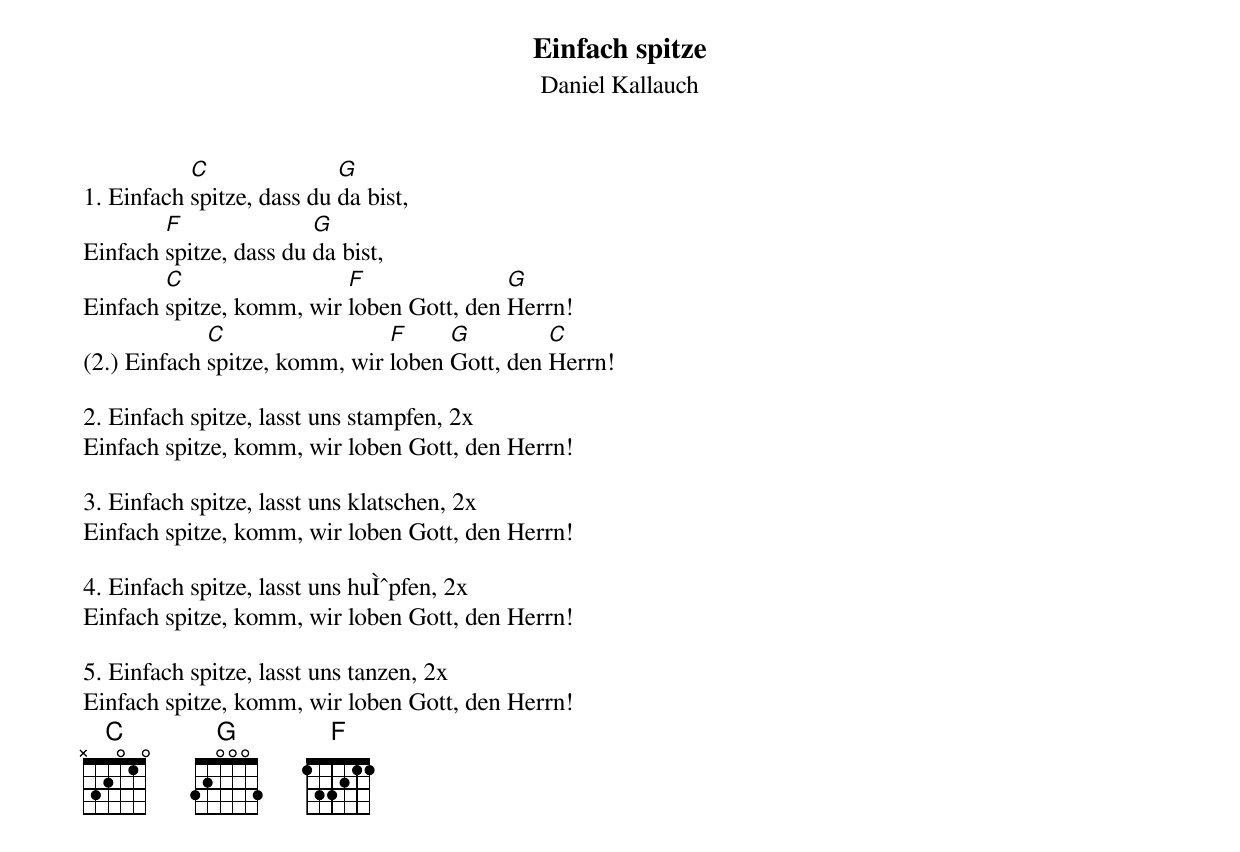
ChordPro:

{title:Einfach spitze}
{subtitle:Daniel Kallauch}
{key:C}

1. Einfach [C]spitze, dass du [G]da bist,
Einfach [F]spitze, dass du [G]da bist,
Einfach [C]spitze, komm, wir [F]loben Gott, den [G]Herrn!
(2.) Einfach [C]spitze, komm, wir [F]loben [G]Gott, den [C]Herrn!

2. Einfach spitze, lasst uns stampfen, 2x
Einfach spitze, komm, wir loben Gott, den Herrn!

3. Einfach spitze, lasst uns klatschen, 2x
Einfach spitze, komm, wir loben Gott, den Herrn!

4. Einfach spitze, lasst uns huÌˆpfen, 2x
Einfach spitze, komm, wir loben Gott, den Herrn!

5. Einfach spitze, lasst uns tanzen, 2x
Einfach spitze, komm, wir loben Gott, den Herrn!
